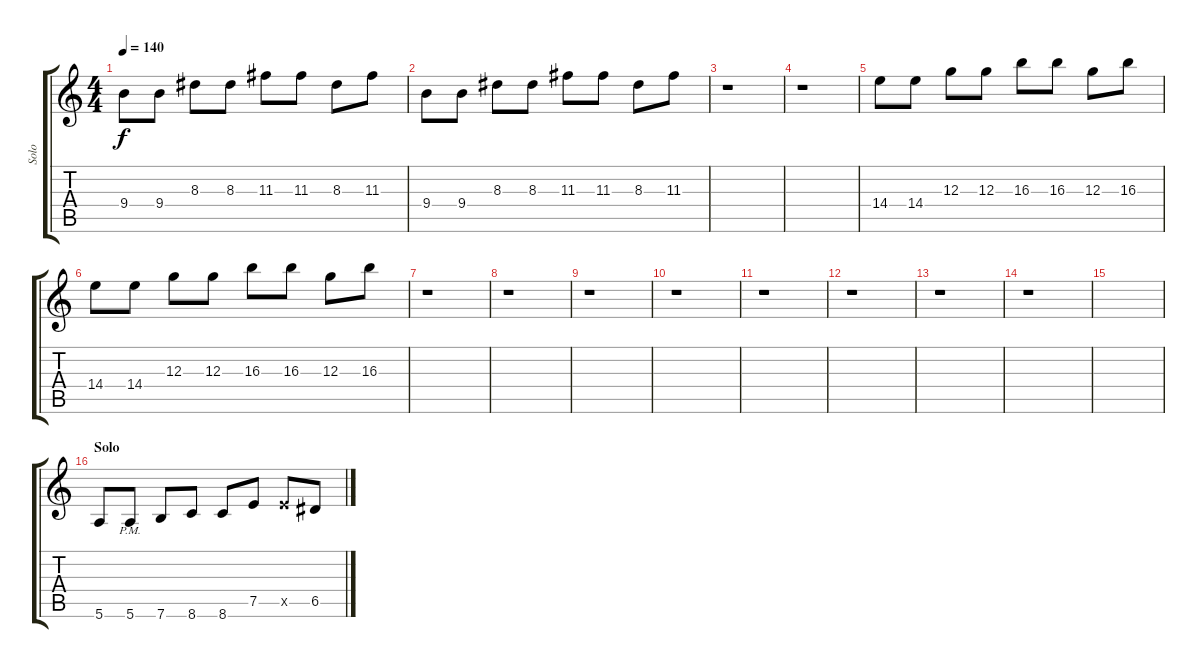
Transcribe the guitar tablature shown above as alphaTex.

\track ("Solo" "Solo") {instrument overdrivenguitar}
\staff {score tabs}
\tuning (E4 B3 G3 D3 A2 E2) {hide}
\ts (4 4)
\tempo 140
\clef g2
\ks c
9.4.8{dy f} 9.4.8 8.3.8 8.3.8 11.3.8 11.3.8 8.3.8 11.3.8 |
9.4.8 9.4.8 8.3.8 8.3.8 11.3.8 11.3.8 8.3.8 11.3.8 |
r.1 |
r.1 |
14.4.8 14.4.8 12.3.8 12.3.8 16.3.8 16.3.8 12.3.8 16.3.8 |
14.4.8 14.4.8 12.3.8 12.3.8 16.3.8 16.3.8 12.3.8 16.3.8 |
r.1 |
r.1 |
r.1 |
r.1 |
r.1 |
r.1 |
r.1 |
r.1 |
|
\section ("" "Solo")
5.6.8 5.6{pm}.8 7.6.8 8.6.8 8.6.8 7.5.8 7.5{x}.8 6.5.8
